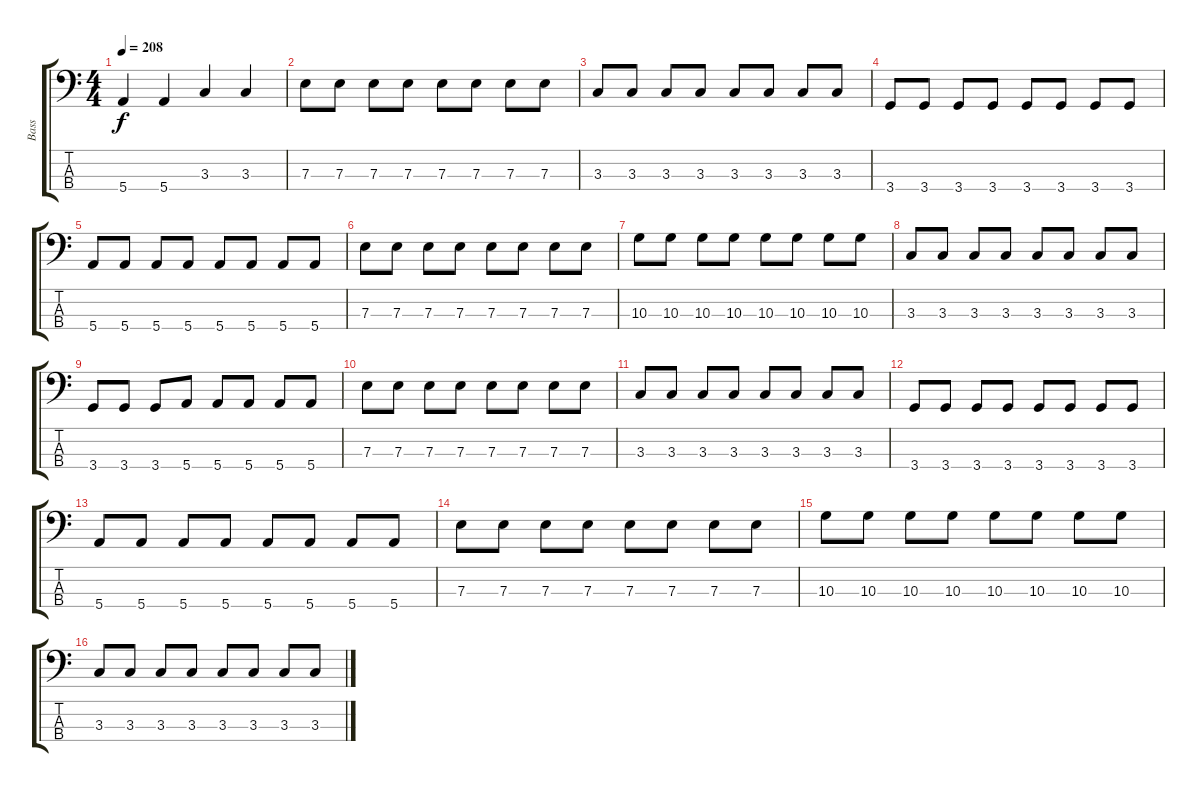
\track ("Bass" "Bass") {instrument electricbasspick}
\staff {score tabs}
\tuning (G2 D2 A1 E1) {hide}
\ts (4 4)
\tempo 208
\clef f4
\ks c
5.4.4{dy f} 5.4.4 3.3.4 3.3.4 |
7.3.8 7.3.8 7.3.8 7.3.8 7.3.8 7.3.8 7.3.8 7.3.8 |
3.3.8 3.3.8 3.3.8 3.3.8 3.3.8 3.3.8 3.3.8 3.3.8 |
3.4.8 3.4.8 3.4.8 3.4.8 3.4.8 3.4.8 3.4.8 3.4.8 |
5.4.8 5.4.8 5.4.8 5.4.8 5.4.8 5.4.8 5.4.8 5.4.8 |
7.3.8 7.3.8 7.3.8 7.3.8 7.3.8 7.3.8 7.3.8 7.3.8 |
10.3.8 10.3.8 10.3.8 10.3.8 10.3.8 10.3.8 10.3.8 10.3.8 |
3.3.8 3.3.8 3.3.8 3.3.8 3.3.8 3.3.8 3.3.8 3.3.8 |
3.4.8 3.4.8 3.4.8 5.4.8 5.4.8 5.4.8 5.4.8 5.4.8 |
7.3.8 7.3.8 7.3.8 7.3.8 7.3.8 7.3.8 7.3.8 7.3.8 |
3.3.8 3.3.8 3.3.8 3.3.8 3.3.8 3.3.8 3.3.8 3.3.8 |
3.4.8 3.4.8 3.4.8 3.4.8 3.4.8 3.4.8 3.4.8 3.4.8 |
5.4.8 5.4.8 5.4.8 5.4.8 5.4.8 5.4.8 5.4.8 5.4.8 |
7.3.8 7.3.8 7.3.8 7.3.8 7.3.8 7.3.8 7.3.8 7.3.8 |
10.3.8 10.3.8 10.3.8 10.3.8 10.3.8 10.3.8 10.3.8 10.3.8 |
3.3.8 3.3.8 3.3.8 3.3.8 3.3.8 3.3.8 3.3.8 3.3.8
